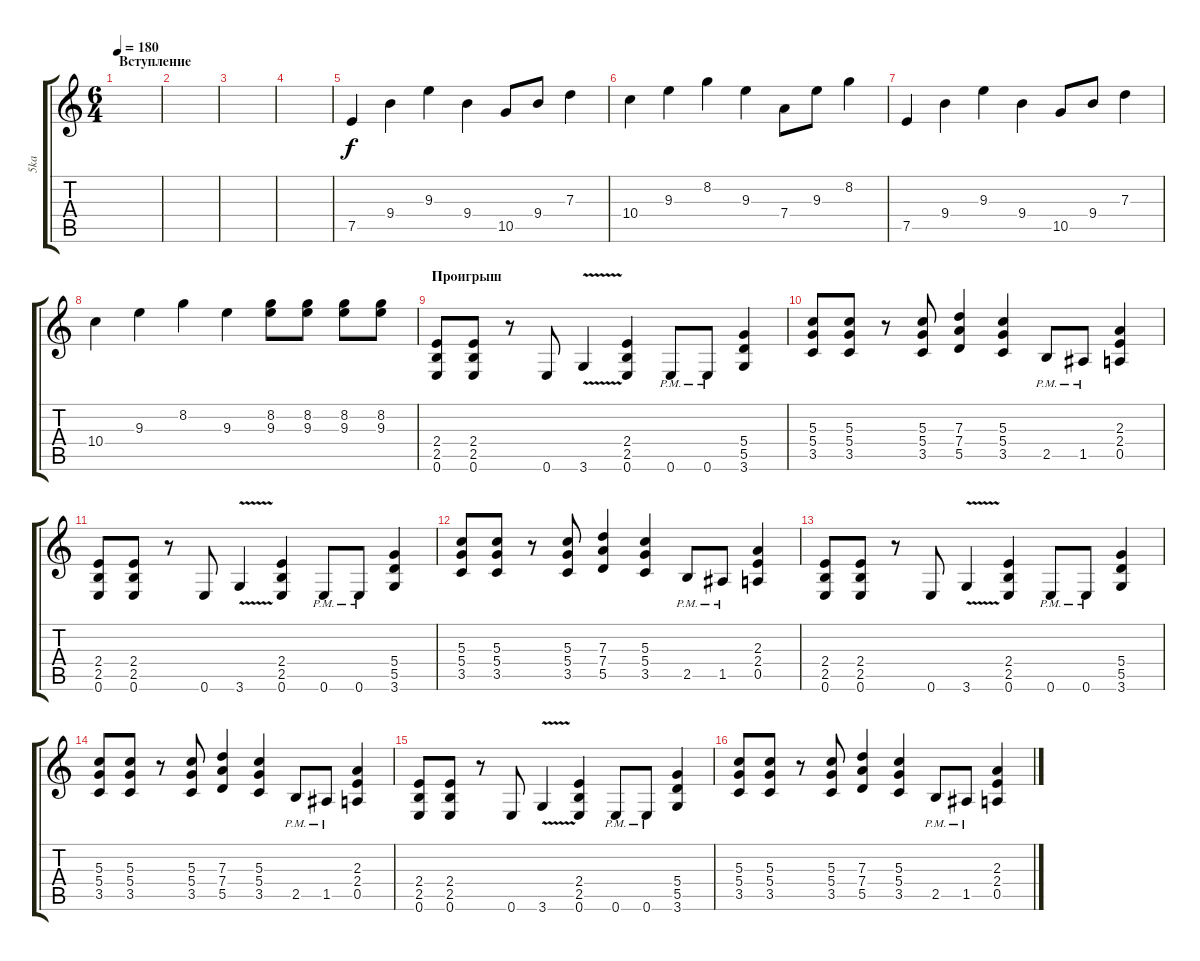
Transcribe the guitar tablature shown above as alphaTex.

\track ("5ka" "5ka") {instrument distortionguitar}
\staff {score tabs}
\tuning (E4 B3 G3 D3 A2 E2) {hide}
\ts (6 4)
\section ("" "Вступление")
\tempo 180
\clef g2
\ks c
|
|
|
|
7.5.4 9.4.4 9.3.4 9.4.4 10.5.8 9.4.8 7.3.4 |
10.4.4 9.3.4 8.2.4 9.3.4 7.4.8 9.3.8 8.2.4 |
7.5.4 9.4.4 9.3.4 9.4.4 10.5.8 9.4.8 7.3.4 |
10.4.4 9.3.4 8.2.4 9.3.4 (8.2 9.3).8 (8.2 9.3).8 (8.2 9.3).8 (8.2 9.3).8 |
\section ("" "Проигрыш")
(2.4 2.5 0.6).8 (2.4 2.5 0.6).8 r.8 0.6.8 3.6{v}.4 (2.4 2.5 0.6).4 0.6{pm}.8 0.6{pm}.8 (5.4 5.5 3.6).4 |
(5.3 5.4 3.5).8 (5.3 5.4 3.5).8 r.8 (5.3 5.4 3.5).8 (7.3 7.4 5.5).4 (5.3 5.4 3.5).4 2.5{pm}.8 1.5{pm}.8 (2.3 2.4 0.5).4 |
(2.4 2.5 0.6).8 (2.4 2.5 0.6).8 r.8 0.6.8 3.6{v}.4 (2.4 2.5 0.6).4 0.6{pm}.8 0.6{pm}.8 (5.4 5.5 3.6).4 |
(5.3 5.4 3.5).8 (5.3 5.4 3.5).8 r.8 (5.3 5.4 3.5).8 (7.3 7.4 5.5).4 (5.3 5.4 3.5).4 2.5{pm}.8 1.5{pm}.8 (2.3 2.4 0.5).4 |
(2.4 2.5 0.6).8 (2.4 2.5 0.6).8 r.8 0.6.8 3.6{v}.4 (2.4 2.5 0.6).4 0.6{pm}.8 0.6{pm}.8 (5.4 5.5 3.6).4 |
(5.3 5.4 3.5).8 (5.3 5.4 3.5).8 r.8 (5.3 5.4 3.5).8 (7.3 7.4 5.5).4 (5.3 5.4 3.5).4 2.5{pm}.8 1.5{pm}.8 (2.3 2.4 0.5).4 |
(2.4 2.5 0.6).8 (2.4 2.5 0.6).8 r.8 0.6.8 3.6{v}.4 (2.4 2.5 0.6).4 0.6{pm}.8 0.6{pm}.8 (5.4 5.5 3.6).4 |
(5.3 5.4 3.5).8 (5.3 5.4 3.5).8 r.8 (5.3 5.4 3.5).8 (7.3 7.4 5.5).4 (5.3 5.4 3.5).4 2.5{pm}.8 1.5{pm}.8 (2.3 2.4 0.5).4
